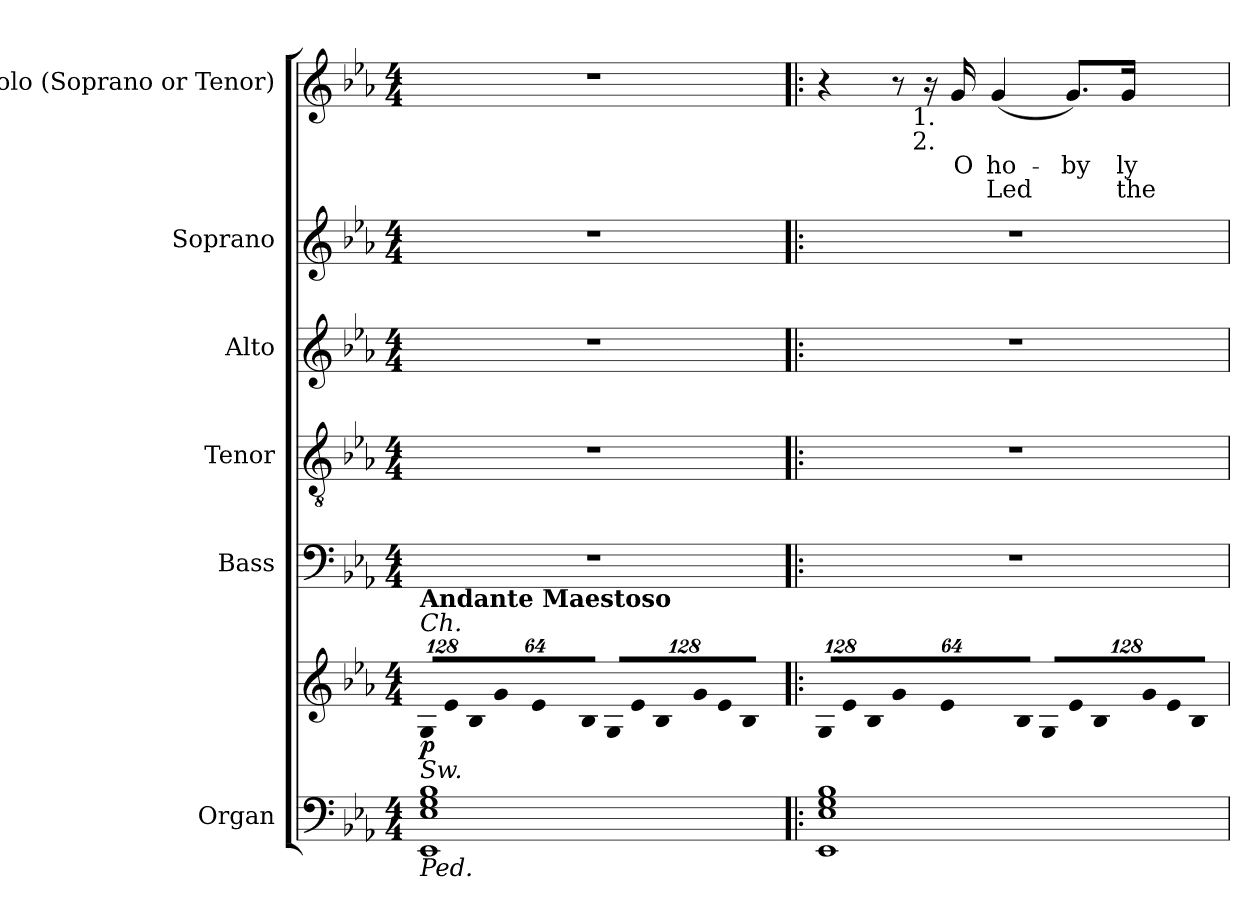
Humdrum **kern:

**kern	**kern	**dynam	**kern	**kern	**kern	**kern	**kern	**text	**text
*part6	*part6	*part6	*part5	*part4	*part3	*part2	*part1	*part1	*part1
*staff7	*staff6	*staff6/7	*staff5	*staff4	*staff3	*staff2	*staff1	*staff1	*staff1
*I"Organ	*	*	*I"Bass	*I"Tenor	*I"Alto	*I"Soprano	*I"Solo  (Soprano or Tenor)	*	*
*I'Org.	*	*	*I'B.	*I'T.	*I'A.	*I'S.	*I'Solo	*	*
!!LO:PB:g=z
*clefF4	*clefG2	*	*clefF4	*clefGv2	*clefG2	*clefG2	*clefG2	*	*
*	*	*	*	*ITrd7c12	*	*	*	*	*
*k[b-e-a-]	*k[b-e-a-]	*	*k[b-e-a-]	*k[b-e-a-]	*k[b-e-a-]	*k[b-e-a-]	*k[b-e-a-]	*	*
*E-:	*E-:	*	*E-:	*E-:	*E-:	*E-:	*E-:	*	*
*M4/4	*M4/4	*	*M4/4	*M4/4	*M4/4	*M4/4	*M4/4	*	*
*MM80	*MM80	*	*MM80	*MM80	*MM80	*MM80	*MM80	*	*
*	*Xbrackettup	*	*	*	*	*	*	*	*
=1	=1	=1	=1	=1	=1	=1	=1	=1	=1
!	!	!	!	!	!	!	!LO:TX:a:B:t=Andante Maestoso	!	!
!	!LO:TX:a:i:t=Ch.	!	!	!	!	!	!	!	!
!	!LO:TX:a:B:t=Andante Maestoso	!	!	!	!	!	!	!	!
!LO:TX:b:i:t=Ped.	!	!	!	!	!	!	!	!	!
!LO:TX:a:i:t=Sw.	!	!	!	!	!	!	!	!	!
!	!LO:N:vis=8	!	!	!	!	!	!	!	!
*	*	*	*	*	*	*	*^	*	*
1EE-i 1E-i 1Gi 1B-i	1024%85Gi/L	p	1r	1r	1r	1r	1r	2ryy	.	.
!	!LO:N:vis=8	!	!	!	!	!	!	!	!	!
.	1024%85e-i/	.	.	.	.	.	.	.	.	.
!	!LO:N:vis=8	!	!	!	!	!	!	!	!	!
.	512%43B-i/	.	.	.	.	.	.	.	.	.
!	!LO:N:vis=8	!	!	!	!	!	!	!	!	!
.	1024%85gi/	.	.	.	.	.	.	.	.	.
!	!LO:N:vis=8	!	!	!	!	!	!	!	!	!
.	1024%85e-i/	.	.	.	.	.	.	.	.	.
!	!LO:N:vis=8	!	!	!	!	!	!	!	!	!
.	512%43B-i/J	.	.	.	.	.	.	.	.	.
*	*MM72	*	*	*	*	*	*MM72	*	*	*
!	!LO:N:vis=8	!	!	!	!	!	!	!	!	!
.	1024%85Gi/L	.	.	.	.	.	.	2ryy	.	.
!	!LO:N:vis=8	!	!	!	!	!	!	!	!	!
.	1024%85e-i/	.	.	.	.	.	.	.	.	.
!	!LO:N:vis=8	!	!	!	!	!	!	!	!	!
.	512%43B-i/	.	.	.	.	.	.	.	.	.
!	!LO:N:vis=8	!	!	!	!	!	!	!	!	!
.	1024%85gi/	.	.	.	.	.	.	.	.	.
!	!LO:N:vis=8	!	!	!	!	!	!	!	!	!
.	1024%85e-i/	.	.	.	.	.	.	.	.	.
!	!LO:N:vis=8	!	!	!	!	!	!	!	!	!
.	512%43B-i/J	.	.	.	.	.	.	.	.	.
=2!|:	=2!|:	=2!|:	=2!|:	=2!|:	=2!|:	=2!|:	=2!|:	=2!|:	=2!|:	=2!|:
!	!LO:N:vis=8	!	!	!	!	!	!	!	!	!
*	*	*	*	*	*	*	*v	*v	*	*
1EE-i 1E-i 1Gi 1B-i	1024%85Gi/L	.	1r	1r	1r	1r	4r	.	.
!	!LO:N:vis=8	!	!	!	!	!	!	!	!
.	1024%85e-i/	.	.	.	.	.	.	.	.
!	!LO:N:vis=8	!	!	!	!	!	!	!	!
.	512%43B-i/	.	.	.	.	.	.	.	.
!	!LO:N:vis=8	!	!	!	!	!	!	!	!
.	1024%85gi/	.	.	.	.	.	8r	.	.
!	!LO:N:vis=8	!	!	!	!	!	!	!	!
.	1024%85e-i/	.	.	.	.	.	.	.	.
!	!	!	!	!	!	!	!LO:TX:b:cj:t=1.	!	!
!	!	!	!	!	!	!	!LO:TX:b:cj:t=2.	!	!
.	.	.	.	.	.	.	16r	.	.
!	!LO:N:vis=8	!	!	!	!	!	!	!	!
.	512%43B-i/J	.	.	.	.	.	.	.	.
!	!	!	!	!	!	!	!	!LO:LY:b:color=#000000	!
.	.	.	.	.	.	.	16gi/	O	.
!	!LO:N:vis=8	!	!	!	!	!	!	!	!
!	!	!	!	!	!	!	!	!LO:LY:b:color=#000000	!LO:LY:b:color=#000000
.	1024%85Gi/L	.	.	.	.	.	(4gi/	ho-	Led
!	!LO:N:vis=8	!	!	!	!	!	!	!	!
.	1024%85e-i/	.	.	.	.	.	.	.	.
!	!LO:N:vis=8	!	!	!	!	!	!	!	!
.	512%43B-i/	.	.	.	.	.	.	.	.
!	!LO:N:vis=8	!	!	!	!	!	!	!	!
!	!	!	!	!	!	!	!	!LO:LY:b:color=#000000	!
.	1024%85gi/	.	.	.	.	.	8.gi/L)	by	.
!	!LO:N:vis=8	!	!	!	!	!	!	!	!
.	1024%85e-i/	.	.	.	.	.	.	.	.
!	!LO:N:vis=8	!	!	!	!	!	!	!	!
.	512%43B-i/J	.	.	.	.	.	.	.	.
!	!	!	!	!	!	!	!	!LO:LY:b:color=#000000	!LO:LY:b:color=#000000
.	.	.	.	.	.	.	16gi/Jk	-ly	the
=	=	=	=	=	=	=	=	=	=
*-	*-	*-	*-	*-	*-	*-	*-	*-	*-
